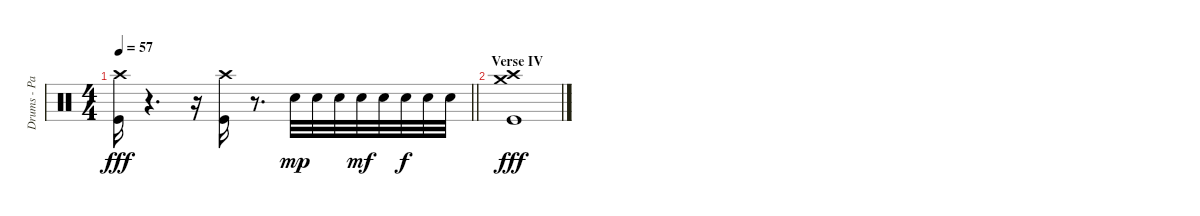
\track ("Drums - Paice - Руслан" "Drums - Pa") {instrument percussion}
\staff {score}
\articulation defaults
\ts (4 4)
\tempo 57
\clef neutral
\barLineRight lightlight
\ks c
("Crash high (hit)" "Kick (hit)").16{dy fff} r.4{d} r.16 ("Crash high (hit)" "Kick (hit)").16 r.8{d} "Snare (hit) 2".32{dy mp} "Snare (hit) 2".32 "Snare (hit) 2".32 "Snare (hit) 2".32{dy mf} "Snare (hit) 2".32 "Snare (hit) 2".32{dy f} "Snare (hit) 2".32 "Snare (hit) 2".32 |
\section ("" "Verse IV")
("Crash high (hit)" "Kick (hit)" "Crash medium (hit)").1{dy fff}
